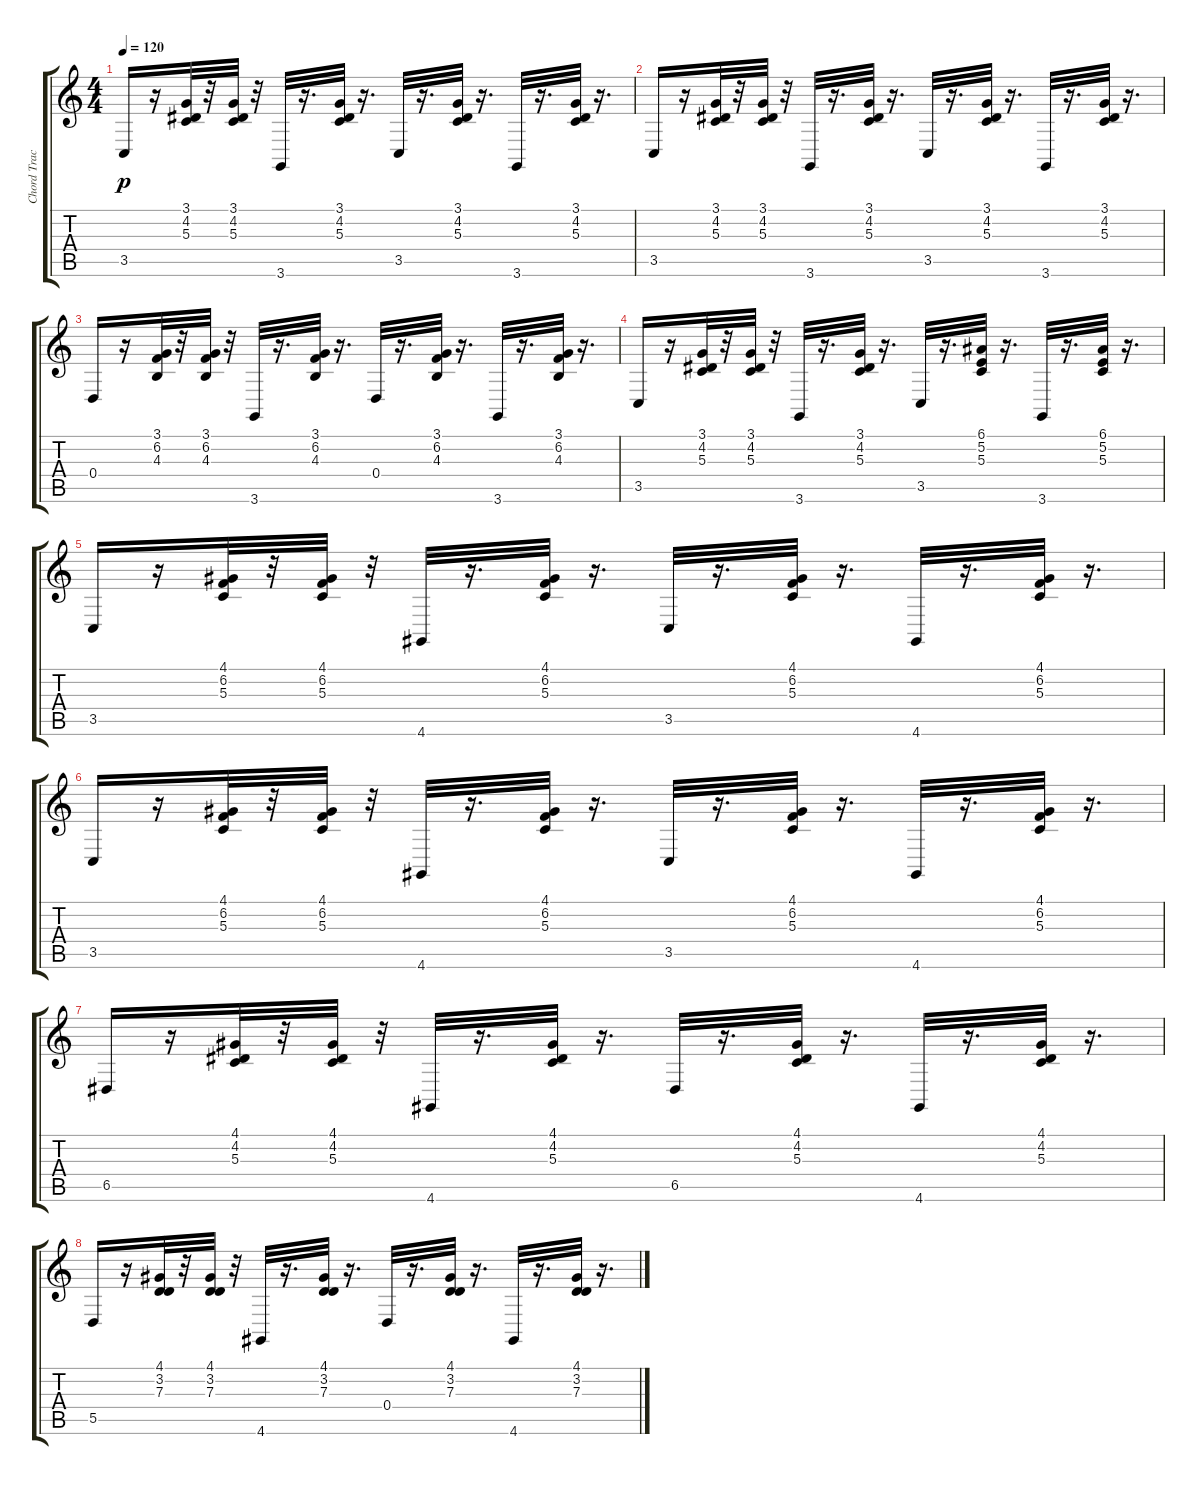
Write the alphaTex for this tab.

\track ("Chord Track" "Chord Trac") {instrument acousticgrandpiano}
\staff {score tabs}
\tuning (E4 B3 G3 D3 A2 E2) {hide}
\ts (4 4)
\tempo 120
\clef g2
\ks c
3.5.16{dy p} r.16 (3.1 4.2 5.3).32 r.32 (3.1 4.2 5.3).32 r.32 3.6.32 r.16{d} (3.1 4.2 5.3).32 r.16{d} 3.5.32 r.16{d} (3.1 4.2 5.3).32 r.16{d} 3.6.32 r.16{d} (3.1 4.2 5.3).32 r.16{d} |
3.5.16 r.16 (3.1 4.2 5.3).32 r.32 (3.1 4.2 5.3).32 r.32 3.6.32 r.16{d} (3.1 4.2 5.3).32 r.16{d} 3.5.32 r.16{d} (3.1 4.2 5.3).32 r.16{d} 3.6.32 r.16{d} (3.1 4.2 5.3).32 r.16{d} |
0.4.16 r.16 (3.1 6.2 4.3).32 r.32 (3.1 6.2 4.3).32 r.32 3.6.32 r.16{d} (3.1 6.2 4.3).32 r.16{d} 0.4.32 r.16{d} (3.1 6.2 4.3).32 r.16{d} 3.6.32 r.16{d} (3.1 6.2 4.3).32 r.16{d} |
3.5.16 r.16 (3.1 4.2 5.3).32 r.32 (3.1 4.2 5.3).32 r.32 3.6.32 r.16{d} (3.1 4.2 5.3).32 r.16{d} 3.5.32 r.16{d} (6.1 5.2 5.3).32 r.16{d} 3.6.32 r.16{d} (6.1 5.2 5.3).32 r.16{d} |
3.5.16 r.16 (4.1 6.2 5.3).32 r.32 (4.1 6.2 5.3).32 r.32 4.6.32 r.16{d} (4.1 6.2 5.3).32 r.16{d} 3.5.32 r.16{d} (4.1 6.2 5.3).32 r.16{d} 4.6.32 r.16{d} (4.1 6.2 5.3).32 r.16{d} |
3.5.16 r.16 (4.1 6.2 5.3).32 r.32 (4.1 6.2 5.3).32 r.32 4.6.32 r.16{d} (4.1 6.2 5.3).32 r.16{d} 3.5.32 r.16{d} (4.1 6.2 5.3).32 r.16{d} 4.6.32 r.16{d} (4.1 6.2 5.3).32 r.16{d} |
6.5.16 r.16 (4.1 4.2 5.3).32 r.32 (4.1 4.2 5.3).32 r.32 4.6.32 r.16{d} (4.1 4.2 5.3).32 r.16{d} 6.5.32 r.16{d} (4.1 4.2 5.3).32 r.16{d} 4.6.32 r.16{d} (4.1 4.2 5.3).32 r.16{d} |
5.5.16 r.16 (4.1 3.2 7.3).32 r.32 (4.1 3.2 7.3).32 r.32 4.6.32 r.16{d} (4.1 3.2 7.3).32 r.16{d} 0.4.32 r.16{d} (4.1 3.2 7.3).32 r.16{d} 4.6.32 r.16{d} (4.1 3.2 7.3).32 r.16{d}
